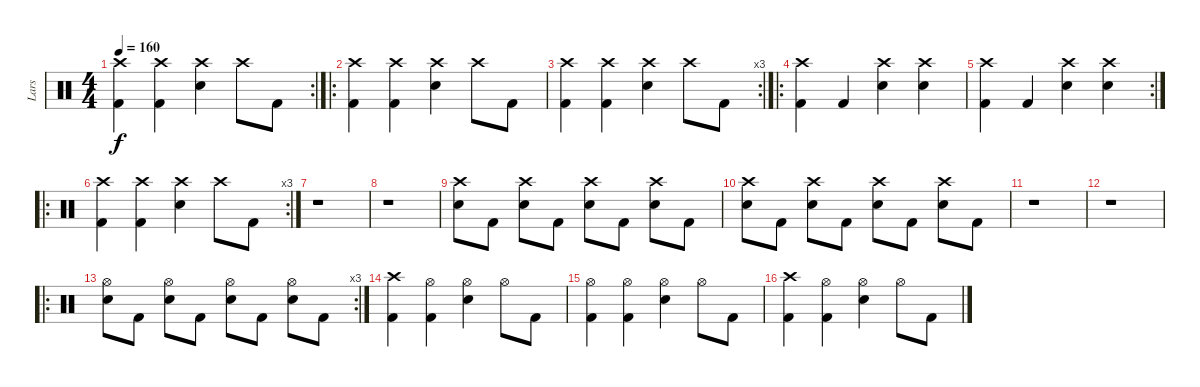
\track ("Lars" "Lars") {instrument percussion}
\staff {score}
\articulation defaults
\rc 2
\ts (4 4)
\tempo 160
\clef neutral
\ks c
("Crash high (hit)" "Kick (hit) 2").4{dy f} ("Crash high (hit)" "Kick (hit) 2").4 ("Crash high (hit)" "Snare (hit) 2").4 "Crash high (hit)".8 "Kick (hit) 2".8 |
\ro
("Crash high (hit)" "Kick (hit) 2").4 ("Crash high (hit)" "Kick (hit) 2").4 ("Crash high (hit)" "Snare (hit) 2").4 "Crash high (hit)".8 "Kick (hit) 2".8 |
\rc 3
("Crash high (hit)" "Kick (hit) 2").4 ("Crash high (hit)" "Kick (hit) 2").4 ("Crash high (hit)" "Snare (hit) 2").4 "Crash high (hit)".8 "Kick (hit) 2".8 |
\ro
("Crash high (hit)" "Kick (hit) 2").4 "Kick (hit) 2".4 ("Crash high (hit)" "Snare (hit) 2").4 ("Crash high (hit)" "Snare (hit) 2").4 |
\rc 2
("Crash high (hit)" "Kick (hit) 2").4 "Kick (hit) 2".4 ("Crash high (hit)" "Snare (hit) 2").4 ("Crash high (hit)" "Snare (hit) 2").4 |
\ro
\rc 3
("Crash high (hit)" "Kick (hit) 2").4 ("Crash high (hit)" "Kick (hit) 2").4 ("Crash high (hit)" "Snare (hit) 2").4 "Crash high (hit)".8 "Kick (hit) 2".8 |
r.1 |
r.1 |
("Crash high (hit)" "Snare (hit) 2").8 "Kick (hit) 2".8 ("Crash high (hit)" "Snare (hit) 2").8 "Kick (hit) 2".8 ("Crash high (hit)" "Snare (hit) 2").8 "Kick (hit) 2".8 ("Crash high (hit)" "Snare (hit) 2").8 "Kick (hit) 2".8 |
("Crash high (hit)" "Snare (hit) 2").8 "Kick (hit) 2".8 ("Crash high (hit)" "Snare (hit) 2").8 "Kick (hit) 2".8 ("Crash high (hit)" "Snare (hit) 2").8 "Kick (hit) 2".8 ("Crash high (hit)" "Snare (hit) 2").8 "Kick (hit) 2".8 |
r.1 |
r.1 |
\ro
\rc 3
("Hi-Hat (open)" "Snare (hit) 2").8 "Kick (hit) 2".8 ("Hi-Hat (open)" "Snare (hit) 2").8 "Kick (hit) 2".8 ("Hi-Hat (open)" "Snare (hit) 2").8 "Kick (hit) 2".8 ("Hi-Hat (open)" "Snare (hit) 2").8 "Kick (hit) 2".8 |
("Crash high (hit)" "Kick (hit) 2").4 ("Hi-Hat (open)" "Kick (hit) 2").4 ("Hi-Hat (open)" "Snare (hit) 2").4 "Hi-Hat (open)".8 "Kick (hit) 2".8 |
("Hi-Hat (open)" "Kick (hit) 2").4 ("Hi-Hat (open)" "Kick (hit) 2").4 ("Hi-Hat (open)" "Snare (hit) 2").4 "Hi-Hat (open)".8 "Kick (hit) 2".8 |
("Crash high (hit)" "Kick (hit) 2").4 ("Hi-Hat (open)" "Kick (hit) 2").4 ("Hi-Hat (open)" "Snare (hit) 2").4 "Hi-Hat (open)".8 "Kick (hit) 2".8
